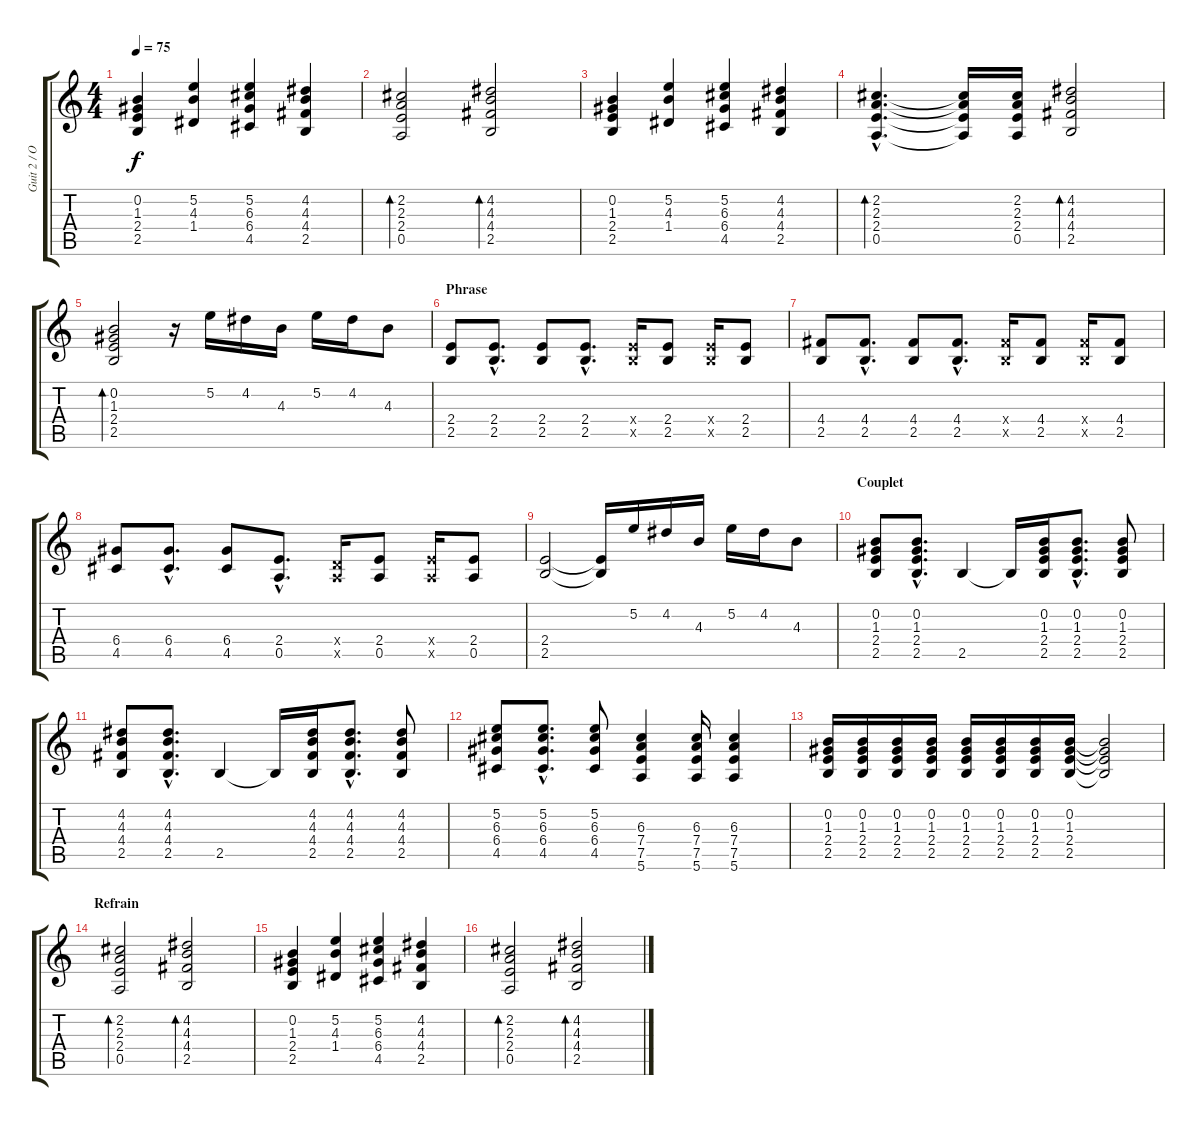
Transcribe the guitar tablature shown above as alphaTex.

\track ("Guit 2 / Overdrive" "Guit 2 / O") {instrument overdrivenguitar}
\staff {score tabs}
\tuning (E4 B3 G3 D3 A2 E2) {hide}
\ts (4 4)
\tempo 75
\clef g2
\ks c
(0.2 1.3 2.4 2.5).4{dy f} (5.2 4.3 1.4).4 (5.2 6.3 6.4 4.5).4 (4.2 4.3 4.4 2.5).4 |
(2.2 2.3 2.4 0.5).2{bd 60} (4.2 4.3 4.4 2.5).2{bd 60} |
(0.2 1.3 2.4 2.5).4 (5.2 4.3 1.4).4 (5.2 6.3 6.4 4.5).4 (4.2 4.3 4.4 2.5).4 |
(2.2{hac} 2.3{hac} 2.4{hac} 0.5{hac}).4{d bd 60} (2.2{t} 2.3{t} 2.4{t} 0.5{t}).16 (2.2 2.3 2.4 0.5).16 (4.2 4.3 4.4 2.5).2{bd 60} |
(0.2 1.3 2.4 2.5).2{bd 60} r.16 5.2.16 4.2.16 4.3.16 5.2.16 4.2.16 4.3.8 |
\section ("" "Phrase")
(2.4 2.5).8{volume 13} (2.4{hac} 2.5{hac}).8{d} (2.4 2.5).8 (2.4{hac} 2.5{hac}).8{d} (2.4{x} 2.5{x}).16 (2.4 2.5).8 (2.4{x} 2.5{x}).16 (2.4 2.5).8 |
(4.4 2.5).8 (4.4{hac} 2.5{hac}).8{d} (4.4 2.5).8 (4.4{hac} 2.5{hac}).8{d} (4.4{x} 2.5{x}).16 (4.4 2.5).8 (4.4{x} 2.5{x}).16 (4.4 2.5).8 |
(6.4 4.5).8 (6.4{hac} 4.5{hac}).8{d} (6.4 4.5).8 (2.4{hac} 0.5{hac}).8{d} (0.4{x} 0.5{x}).16 (2.4 0.5).8 (2.4{x} 0.5{x}).16 (2.4 0.5).8 |
(2.4 2.5).2 (2.4{t} 2.5{t}).16 5.2.16 4.2.16 4.3.16 5.2.16 4.2.16 4.3.8 |
\section ("" "Couplet")
(0.2 1.3 2.4 2.5).8{volume 9} (0.2{hac} 1.3{hac} 2.4{hac} 2.5{hac}).8{d} 2.5.4 2.5{t}.16 (0.2 1.3 2.4 2.5).16 (0.2{hac} 1.3{hac} 2.4{hac} 2.5{hac}).8{d} (0.2 1.3 2.4 2.5).8 |
(4.2 4.3 4.4 2.5).8 (4.2{hac} 4.3{hac} 4.4{hac} 2.5{hac}).8{d} 2.5.4 2.5{t}.16 (4.2 4.3 4.4 2.5).16 (4.2{hac} 4.3{hac} 4.4{hac} 2.5{hac}).8{d} (4.2 4.3 4.4 2.5).8 |
(5.2 6.3 6.4 4.5).8 (5.2{hac} 6.3{hac} 6.4{hac} 4.5{hac}).8{d} (5.2 6.3 6.4 4.5).8 (6.3 7.4 7.5 5.6).4 (6.3 7.4 7.5 5.6).16 (6.3 7.4 7.5 5.6).4 |
(0.2 1.3 2.4 2.5).16 (0.2 1.3 2.4 2.5).16 (0.2 1.3 2.4 2.5).16 (0.2 1.3 2.4 2.5).16 (0.2 1.3 2.4 2.5).16 (0.2 1.3 2.4 2.5).16 (0.2 1.3 2.4 2.5).16 (0.2 1.3 2.4 2.5).16 (0.2{t} 1.3{t} 2.4{t} 2.5{t}).2 |
\section ("" "Refrain")
(2.2 2.3 2.4 0.5).2{bd 60} (4.2 4.3 4.4 2.5).2{bd 60} |
(0.2 1.3 2.4 2.5).4 (5.2 4.3 1.4).4 (5.2 6.3 6.4 4.5).4 (4.2 4.3 4.4 2.5).4 |
(2.2 2.3 2.4 0.5).2{bd 60} (4.2 4.3 4.4 2.5).2{bd 60}
